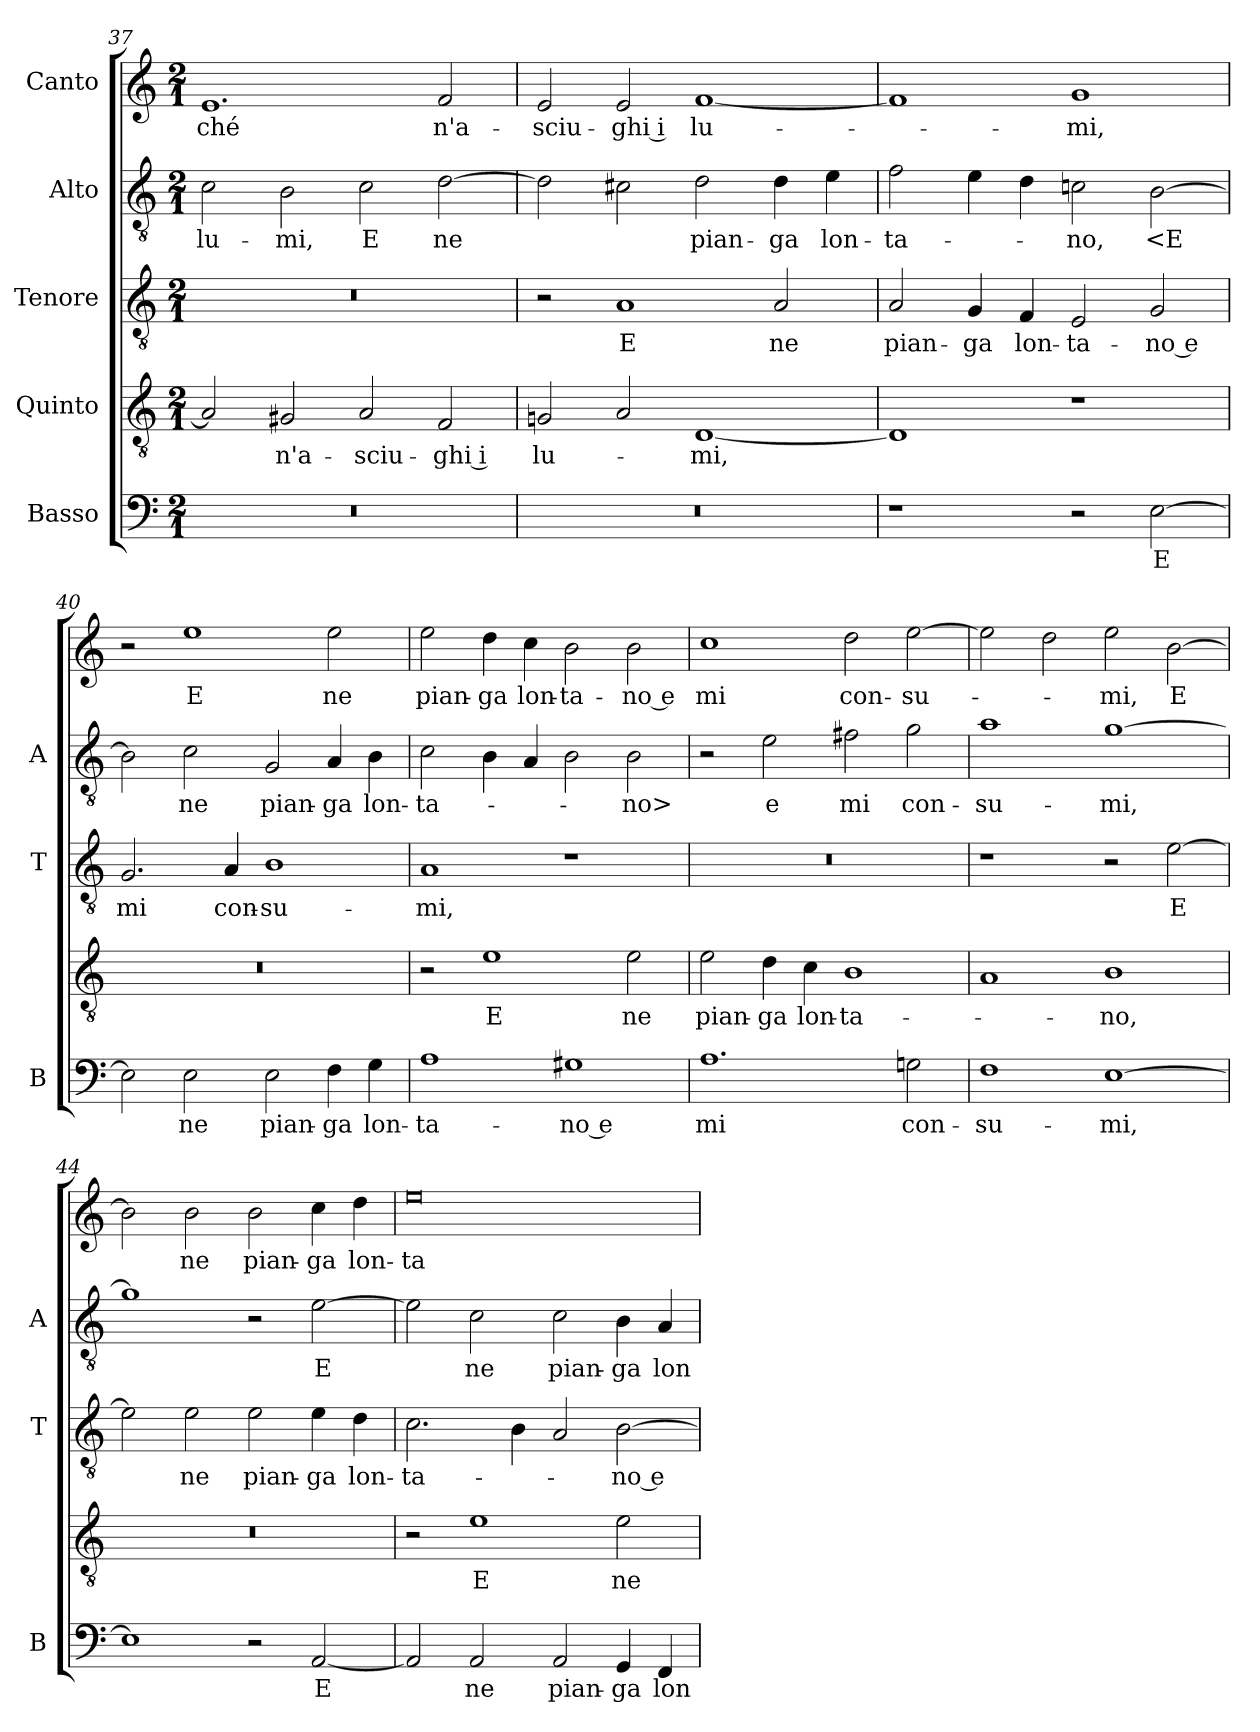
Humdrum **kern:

**kern	**text	**kern	**text	**kern	**text	**kern	**text	**kern	**text
*part5	*part5	*part4	*part4	*part3	*part3	*part2	*part2	*part1	*part1
*staff5	*staff5	*staff4	*staff4	*staff3	*staff3	*staff2	*staff2	*staff1	*staff1
*I"Basso	*	*I"Quinto	*	*I"Tenore	*	*I"Alto	*	*I"Canto	*
*I'B	*	*	*	*I'T	*	*I'A	*	*	*
*clefF4	*	*clefGv2	*	*clefGv2	*	*clefGv2	*	*clefG2	*
*k[]	*	*k[]	*	*k[]	*	*k[]	*	*k[]	*
*C:	*	*C:	*	*C:	*	*C:	*	*C:	*
*M2/1	*	*M2/1	*	*M2/1	*	*M2/1	*	*M2/1	*
=37	=37	=37	=37	=37	=37	=37	=37	=37	=37
0r	.	2A]	.	0r	.	2c	lu-	1.e	-ché
.	.	2G#X	n'a-	.	.	2B	-mi,	.	.
.	.	2A	-sciu-	.	.	2c	E	.	.
.	.	2F	-ghi i	.	.	[2d	ne	2f	n'a-
=38	=38	=38	=38	=38	=38	=38	=38	=38	=38
0r	.	2Gn	lu-	2r	.	2d]	.	2e	-sciu-
.	.	2A	.	1A	E	2c#X	.	2e	-ghi i
.	.	[1D	-mi,	.	.	2d	pian-	[1f	lu-
.	.	.	.	2A	ne	4d	-ga	.	.
.	.	.	.	.	.	4e	lon-	.	.
=39	=39	=39	=39	=39	=39	=39	=39	=39	=39
1r	.	1D]	.	2A	pian-	2f	-ta-	1f]	.
.	.	.	.	4G	-ga	4e	.	.	.
.	.	.	.	4F	lon-	4d	.	.	.
2r	.	1r	.	2E	-ta-	2cn	-no,	1g	-mi,
[2E	E	.	.	2G	-no e	[2B	<E	.	.
=40	=40	=40	=40	=40	=40	=40	=40	=40	=40
2E]	.	0r	.	2.G	mi	2B]	.	2r	.
2E	ne	.	.	.	.	2c	ne	1ee	E
.	.	.	.	4A	con-	.	.	.	.
2E	pian-	.	.	1B	-su-	2G	pian-	.	.
4F	-ga	.	.	.	.	4A	-ga	2ee	ne
4G	lon-	.	.	.	.	4B	lon-	.	.
=41	=41	=41	=41	=41	=41	=41	=41	=41	=41
1A	-ta-	2r	.	1A	-mi,	2c	-ta-	2ee	pian-
.	.	1e	E	.	.	4B	.	4dd	-ga
.	.	.	.	.	.	4A	.	4cc	lon-
1G#X	-no e	.	.	1r	.	2B	.	2b	-ta-
.	.	2e	ne	.	.	2B	-no>	2b	-no e
=42	=42	=42	=42	=42	=42	=42	=42	=42	=42
1.A	mi	2e	pian-	0r	.	2r	.	1cc	mi
.	.	4d	-ga	.	.	2e	e	.	.
.	.	4c	lon-	.	.	.	.	.	.
.	.	1B	-ta-	.	.	2f#X	mi	2dd	con-
2Gn	con-	.	.	.	.	2g	con-	[2ee	-su-
=43	=43	=43	=43	=43	=43	=43	=43	=43	=43
1F	-su-	1A	.	1r	.	1a	-su-	2ee]	.
.	.	.	.	.	.	.	.	2dd	.
[1E	-mi,	1B	-no,	2r	.	[1g	-mi,	2ee	-mi,
.	.	.	.	[2e	E	.	.	[2b	E
=44	=44	=44	=44	=44	=44	=44	=44	=44	=44
1E]	.	0r	.	2e]	.	1g]	.	2b]	.
.	.	.	.	2e	ne	.	.	2b	ne
2r	.	.	.	2e	pian-	2r	.	2b	pian-
[2AA	E	.	.	4e	-ga	[2e	E	4cc	-ga
.	.	.	.	4d	lon-	.	.	4dd	lon-
=45	=45	=45	=45	=45	=45	=45	=45	=45	=45
2AA]	.	2r	.	2.c	-ta-	2e]	.	0ee	-ta-
2AA	ne	1e	E	.	.	2c	ne	.	.
.	.	.	.	4B	.	.	.	.	.
2AA	pian-	.	.	2A	.	2c	pian-	.	.
4GG	-ga	2e	ne	[2B	-no e	4B	-ga	.	.
4FF	lon-	.	.	.	.	4A	lon-	.	.
=	=	=	=	=	=	=	=	=	=
*-	*-	*-	*-	*-	*-	*-	*-	*-	*-
